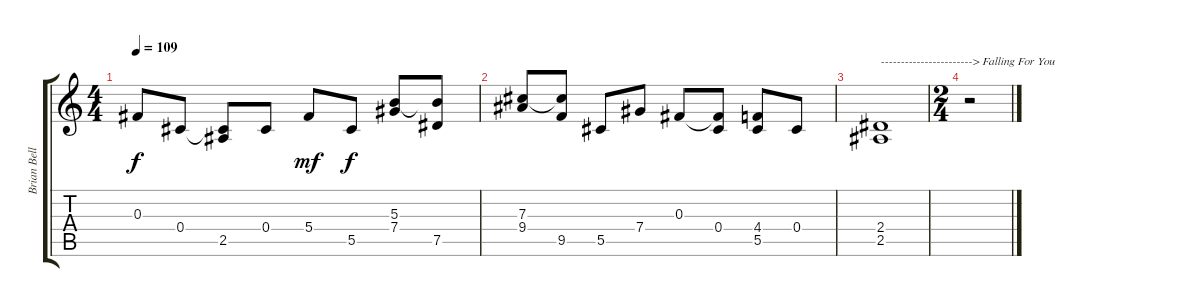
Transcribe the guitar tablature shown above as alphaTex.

\track ("Brian Bell" "Brian Bell") {instrument overdrivenguitar}
\staff {score tabs}
\tuning (Eb4 Bb3 Gb3 Db3 Ab2 Eb2) {hide}
\ts (4 4)
\tempo 109
\clef g2
\ks c
0.3.8{dy f} 0.4.8 (0.4{t} 2.5).8 0.4.8 5.4.8{dy mf} 5.5.8{dy f} (5.3 7.4).8 (5.3{t} 7.5).8 |
(7.3 9.4).8 (7.3{t} 9.5).8 5.5.8 7.4.8 0.3.8 (0.3{t} 0.4).8 (4.4 5.5).8 0.4.8 |
(2.4 2.5).1{txt "-----------------------> Falling For You"} |
\ts (2 4)
r.2
